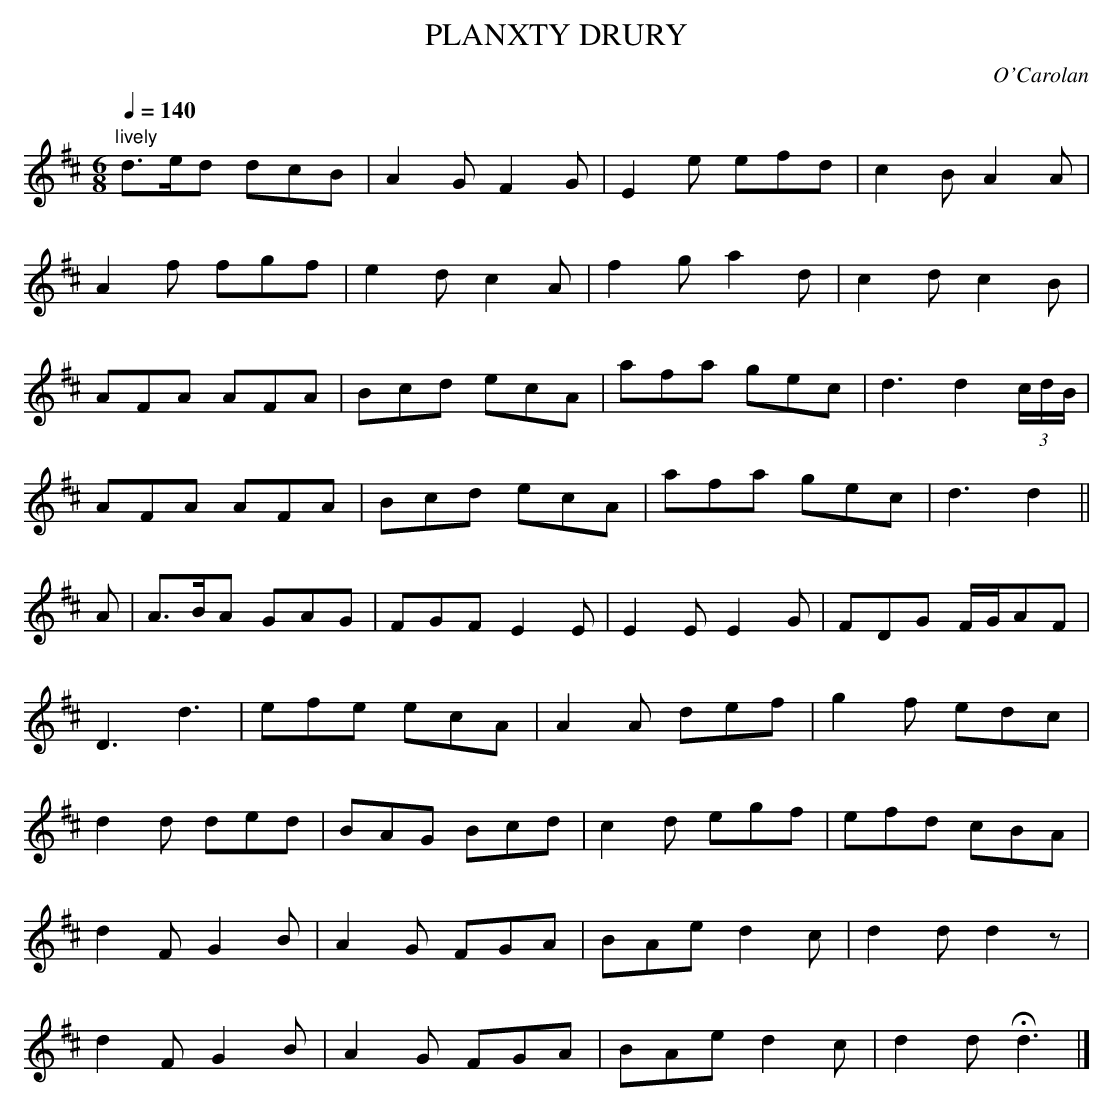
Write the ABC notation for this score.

X:1
T:PLANXTY DRURY
C:O'Carolan
Q:1/4=140
M:6/8
L:1/8
K:D
"lively"
d>ed dcB|A2G F2G|E2e efd|c2B A2A|
A2f fgf|e2d c2A|f2g a2d|c2d c2B|
AFA AFA|Bcd ecA|afa gec|d3 d2(3c/d/B/|
AFA AFA|Bcd ecA|afa gec|d3d2||
A|A>BA GAG|FGF E2E|E2E E2G|FDG F/G/AF|
D3d3|efe ecA|A2A def|g2f edc|
d2d ded|BAG Bcd|c2d egf|efd cBA|
d2F G2B|A2G FGA|BAe d2c|d2d d2z|
d2F G2B|A2G FGA|BAe d2c|d2d Hd3|]
